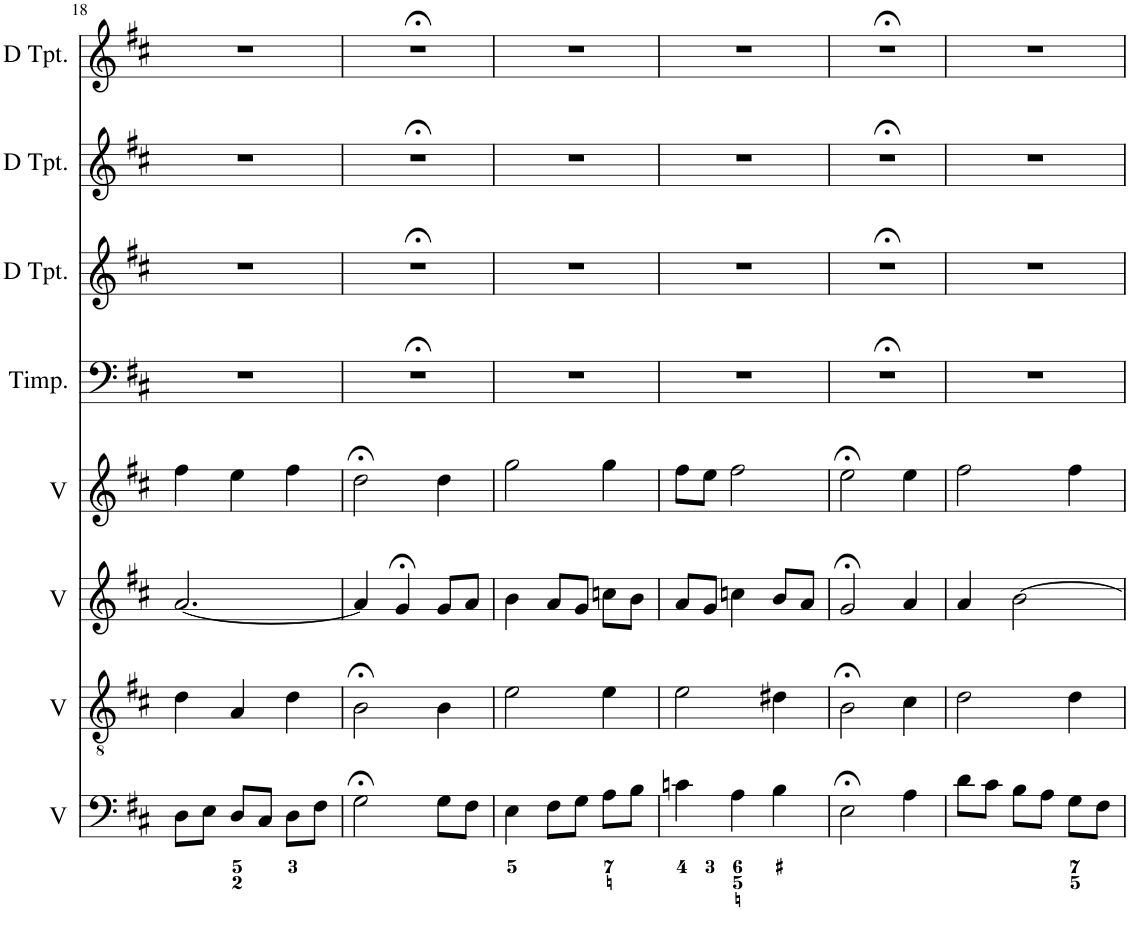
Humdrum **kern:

**kern	**kern	**kern	**kern	**kern	**kern	**kern	**kern
*part8	*part7	*part6	*part5	*part4	*part3	*part2	*part1
*staff8	*staff7	*staff6	*staff5	*staff4	*staff3	*staff2	*staff1
*I"Voice	*I"Voice	*I"Voice	*I"Voice	*I"Timpani	*I"D Trumpet	*I"D Trumpet	*I"D Trumpet
*I'V	*I'V	*I'V	*I'V	*I'Timp.	*I'D Tpt.	*I'D Tpt.	*I'D Tpt.
!!LO:PB:g=z
*clefF4	*clefGv2	*clefG2	*clefG2	*clefF4	*clefG2	*clefG2	*clefG2
*	*	*	*	*	*ITrd-1c-2	*ITrd-1c-2	*ITrd-1c-2
*k[f#c#]	*k[f#c#]	*k[f#c#]	*k[f#c#]	*k[f#c#]	*k[f#c#]	*k[f#c#]	*k[f#c#]
*M3/4	*M3/4	*M3/4	*M3/4	*M3/4	*M3/4	*M3/4	*M3/4
=18	=18	=18	=18	=18	=18	=18	=18
8D\L	4d\	[2.a/	4ff#\	2.r	2.r	2.r	2.r
8E\J	.	.	.	.	.	.	.
8D/L	4A/	.	4ee\	.	.	.	.
8C#/J	.	.	.	.	.	.	.
8D\L	4d\	.	4ff#\	.	.	.	.
8F#\J	.	.	.	.	.	.	.
=19	=19	=19	=19	=19	=19	=19	=19
2G;<\	2B;<\	4a/]	2dd;<\	2.r;<	2.r;<	2.r;<	2.r;<
.	.	4g;</	.	.	.	.	.
8G\L	4B\	8g/L	4dd\	.	.	.	.
8F#\J	.	8a/J	.	.	.	.	.
=20	=20	=20	=20	=20	=20	=20	=20
4E\	2e\	4b\	2gg\	2.r	2.r	2.r	2.r
8F#\L	.	8a/L	.	.	.	.	.
8G\J	.	8g/J	.	.	.	.	.
8A\L	4e\	8ccn\L	4gg\	.	.	.	.
8B\J	.	8b\J	.	.	.	.	.
=21	=21	=21	=21	=21	=21	=21	=21
4cn\	2e\	8a/L	8ff#\L	2.r	2.r	2.r	2.r
.	.	8g/J	8ee\J	.	.	.	.
4A\	.	4ccn\	2ff#\	.	.	.	.
4B\	4d#X\	8b/L	.	.	.	.	.
.	.	8a/J	.	.	.	.	.
=22	=22	=22	=22	=22	=22	=22	=22
2E;<\	2B;<\	2g;</	2ee;<\	2.r;<	2.r;<	2.r;<	2.r;<
4A\	4c#\	4a/	4ee\	.	.	.	.
=23	=23	=23	=23	=23	=23	=23	=23
8d\L	2d\	4a/	2ff#\	2.r	2.r	2.r	2.r
8c#\J	.	.	.	.	.	.	.
8B\L	.	[2b\	.	.	.	.	.
8A\J	.	.	.	.	.	.	.
8G\L	4d\	.	4ff#\	.	.	.	.
8F#\J	.	.	.	.	.	.	.
=	=	=	=	=	=	=	=
*-	*-	*-	*-	*-	*-	*-	*-
